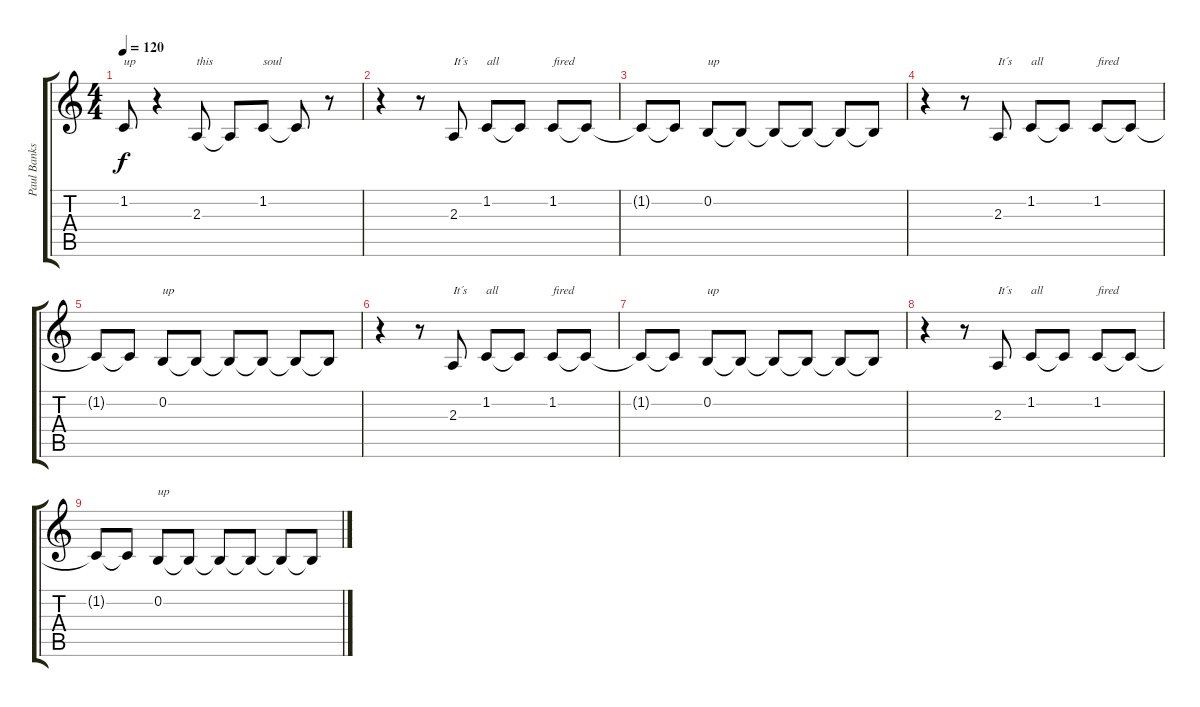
\track ("Paul Banks Vox" "Paul Banks") {instrument tenorsax}
\staff {score tabs}
\tuning (E4 B3 G3 D3 A2 E2) {hide}
\ts (4 4)
\tempo 120
\clef g2
\ks c
1.2.8{txt "up" dy f} r.4 2.3.8{txt "this"} 2.3{t}.8 1.2.8{txt "soul"} 1.2{t}.8 r.8 |
r.4 r.8 2.3.8{txt "It´s"} 1.2.8{txt "all"} 1.2{t}.8 1.2.8{txt "fired"} 1.2{t}.8 |
1.2{t}.8 1.2{t}.8 0.2.8{txt "up"} 0.2{t}.8 0.2{t}.8 0.2{t}.8 0.2{t}.8 0.2{t}.8 |
r.4 r.8 2.3.8{txt "It´s"} 1.2.8{txt "all"} 1.2{t}.8 1.2.8{txt "fired"} 1.2{t}.8 |
1.2{t}.8 1.2{t}.8 0.2.8{txt "up"} 0.2{t}.8 0.2{t}.8 0.2{t}.8 0.2{t}.8 0.2{t}.8 |
r.4 r.8 2.3.8{txt "It´s"} 1.2.8{txt "all"} 1.2{t}.8 1.2.8{txt "fired"} 1.2{t}.8 |
1.2{t}.8 1.2{t}.8 0.2.8{txt "up"} 0.2{t}.8 0.2{t}.8 0.2{t}.8 0.2{t}.8 0.2{t}.8 |
r.4 r.8 2.3.8{txt "It´s"} 1.2.8{txt "all"} 1.2{t}.8 1.2.8{txt "fired"} 1.2{t}.8 |
1.2{t}.8 1.2{t}.8 0.2.8{txt "up"} 0.2{t}.8 0.2{t}.8 0.2{t}.8 0.2{t}.8 0.2{t}.8
